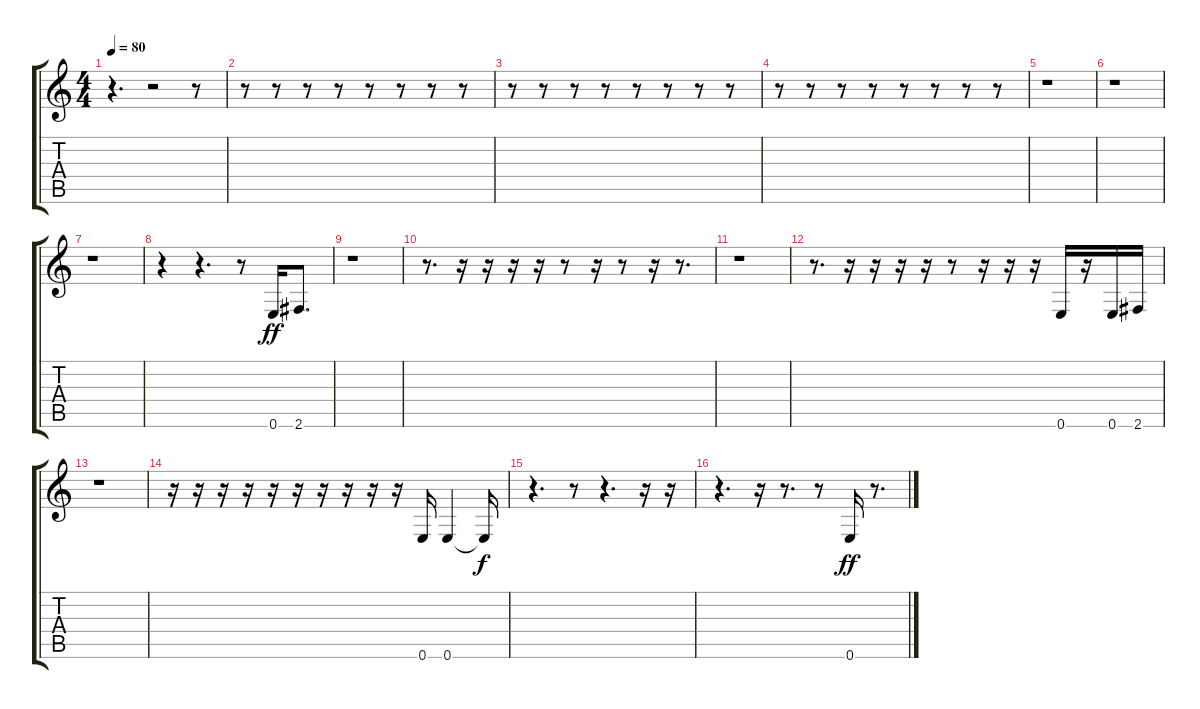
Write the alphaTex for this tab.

\track "" {instrument electricbassfinger}
\staff {score tabs}
\tuning (E4 B3 G3 D3 A2 E2) {hide}
\ts (4 4)
\tempo 80
\clef g2
\ks c
r.4{d dy mf} r.2 r.8 |
r.8 r.8 r.8 r.8 r.8 r.8 r.8 r.8 |
r.8 r.8 r.8 r.8 r.8 r.8 r.8 r.8 |
r.8 r.8 r.8 r.8 r.8 r.8 r.8 r.8 |
r.1 |
r.1 |
r.1 |
r.4 r.4{d} r.8 0.6.16{dy ff} 2.6.8{d} |
r.1 |
r.8{d} r.16 r.16 r.16 r.16 r.8 r.16 r.8 r.16 r.8{d} |
r.1 |
r.8{d} r.16 r.16 r.16 r.16 r.8 r.16 r.16 r.16 0.6.16 r.16 0.6.16 2.6.16 |
r.1 |
r.16 r.16 r.16 r.16 r.16 r.16 r.16 r.16 r.16 r.16 0.6.16 0.6.4 0.6{t}.16{dy f} |
r.4{d} r.8 r.4{d} r.16 r.16 |
r.4{d} r.16 r.8{d} r.8 0.6.16{dy ff} r.8{d}
